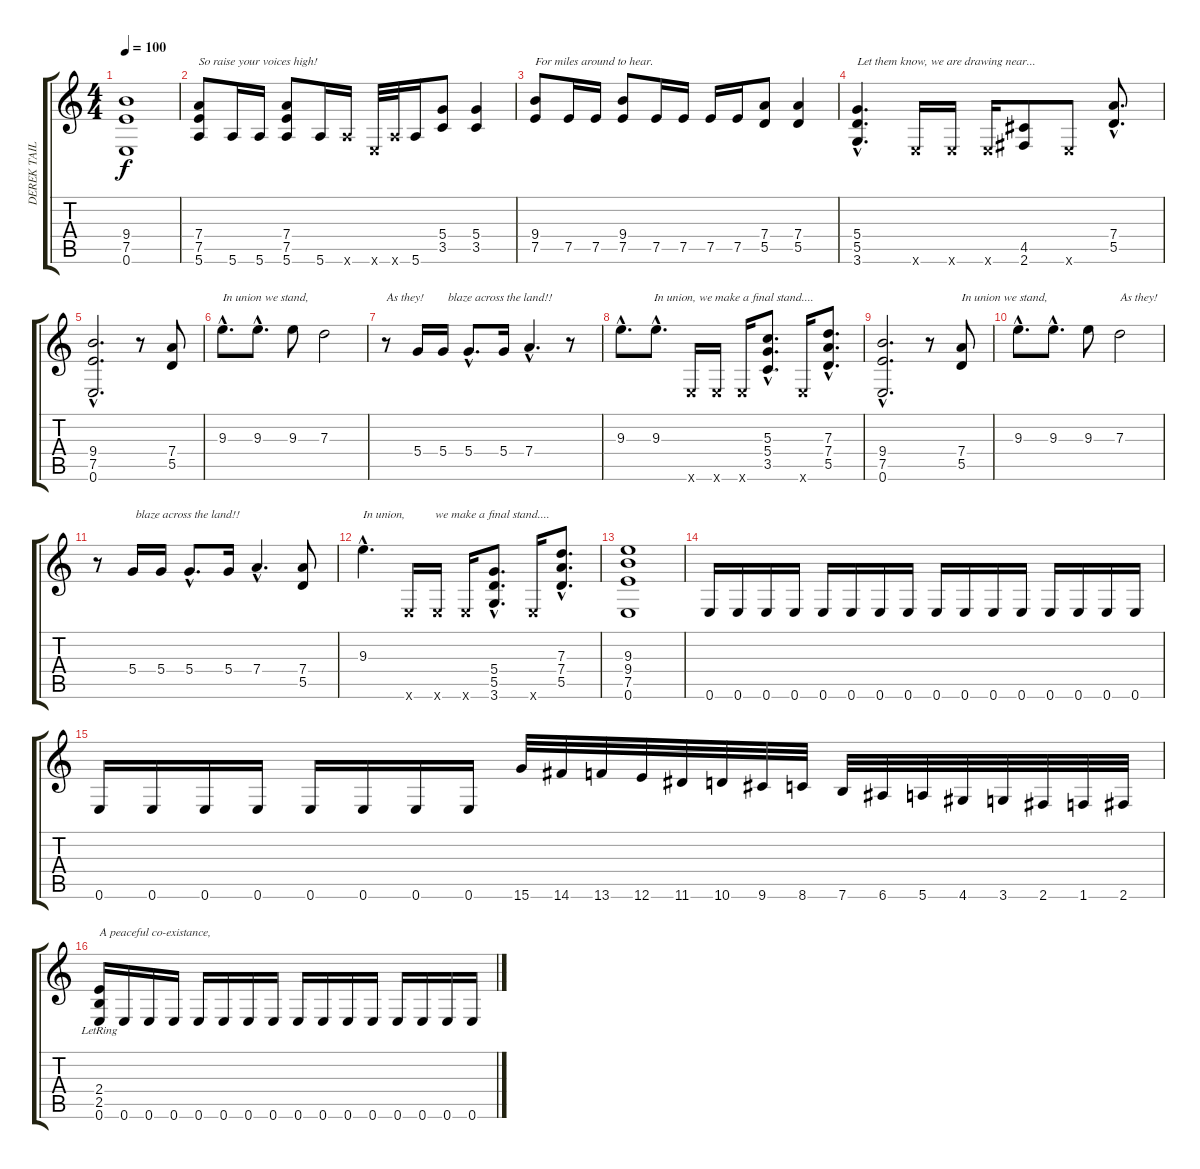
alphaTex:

\track ("DEREK TAILER - rhythm guitar" "DEREK TAIL") {instrument distortionguitar}
\staff {score tabs}
\tuning (E4 B3 G3 D3 A2 E2) {hide}
\ts (4 4)
\tempo 100
\clef g2
\ks c
(9.4 7.5 0.6).1{dy f} |
(7.4 7.5 5.6).8{txt "So raise your voices high!"} 5.6.16 5.6.16 (7.4 7.5 5.6).8 5.6.16 5.6{x}.16 0.6{x}.32 5.6{x}.32 5.6.16 (5.4 3.5).8 (5.4 3.5).4 |
(9.4 7.5).8{txt "For miles around to hear."} 7.5.16 7.5.16 (9.4 7.5).8 7.5.16 7.5.16 7.5.16 7.5.16 (7.4 5.5).8 (7.4 5.5).4 |
(5.4{hac} 5.5{hac} 3.6{hac}).4{d txt "Let them know, we are drawing near..."} 0.6{x}.16 0.6{x}.16 0.6{x}.16 (4.5 2.6).8 0.6{x}.8 (7.4{hac} 5.5{hac}).8{d} |
(9.4{hac} 7.5{hac} 0.6{hac}).2{d} r.8 (7.4 5.5).8 |
9.3{hac}.8{d txt "In union we stand,"} 9.3{hac}.8{d} 9.3.8 7.3.2 |
r.8{txt "As they!        blaze across the land!!"} 5.4.16 5.4.16 5.4{hac}.8{d} 5.4.16 7.4{hac}.4{d} r.8 |
9.3{hac}.8{d txt "           In union, we make a final stand...."} 9.3{hac}.8{d} 0.6{x}.16 0.6{x}.16 0.6{x}.16 (5.3{hac} 5.4{hac} 3.5{hac}).8{d} 0.6{x}.16 (7.3{hac} 7.4{hac} 5.5{hac}).8{d} |
(9.4{hac} 7.5{hac} 0.6{hac}).2{d} r.8 (7.4 5.5).8{txt "In union we stand,"} |
9.3{hac}.8{d} 9.3{hac}.8{d} 9.3.8 7.3.2{txt "As they!"} |
r.8 5.4.16{txt " blaze across the land!!"} 5.4.16 5.4{hac}.8{d} 5.4.16 7.4{hac}.4{d} (7.4 5.5).8 |
9.3{hac}.4{d txt "In union,          we make a final stand...."} 0.6{x}.16 0.6{x}.16 0.6{x}.16 (5.4{hac} 5.5{hac} 3.6{hac}).8{d} 0.6{x}.16 (7.3{hac} 7.4{hac} 5.5{hac}).8{d} |
(9.3 9.4 7.5 0.6).1 |
0.6.16 0.6.16 0.6.16 0.6.16 0.6.16 0.6.16 0.6.16 0.6.16 0.6.16 0.6.16 0.6.16 0.6.16 0.6.16 0.6.16 0.6.16 0.6.16 |
0.6.16 0.6.16 0.6.16 0.6.16 0.6.16 0.6.16 0.6.16 0.6.16 15.6.32 14.6.32 13.6.32 12.6.32 11.6.32 10.6.32 9.6.32 8.6.32 7.6.32 6.6.32 5.6.32 4.6.32 3.6.32 2.6.32 1.6.32 2.6.32 |
(2.4{lr} 2.5{lr} 0.6).16{txt "A peaceful co-existance,"} 0.6.16 0.6.16 0.6.16 0.6.16 0.6.16 0.6.16 0.6.16 0.6.16 0.6.16 0.6.16 0.6.16 0.6.16 0.6.16 0.6.16 0.6.16
